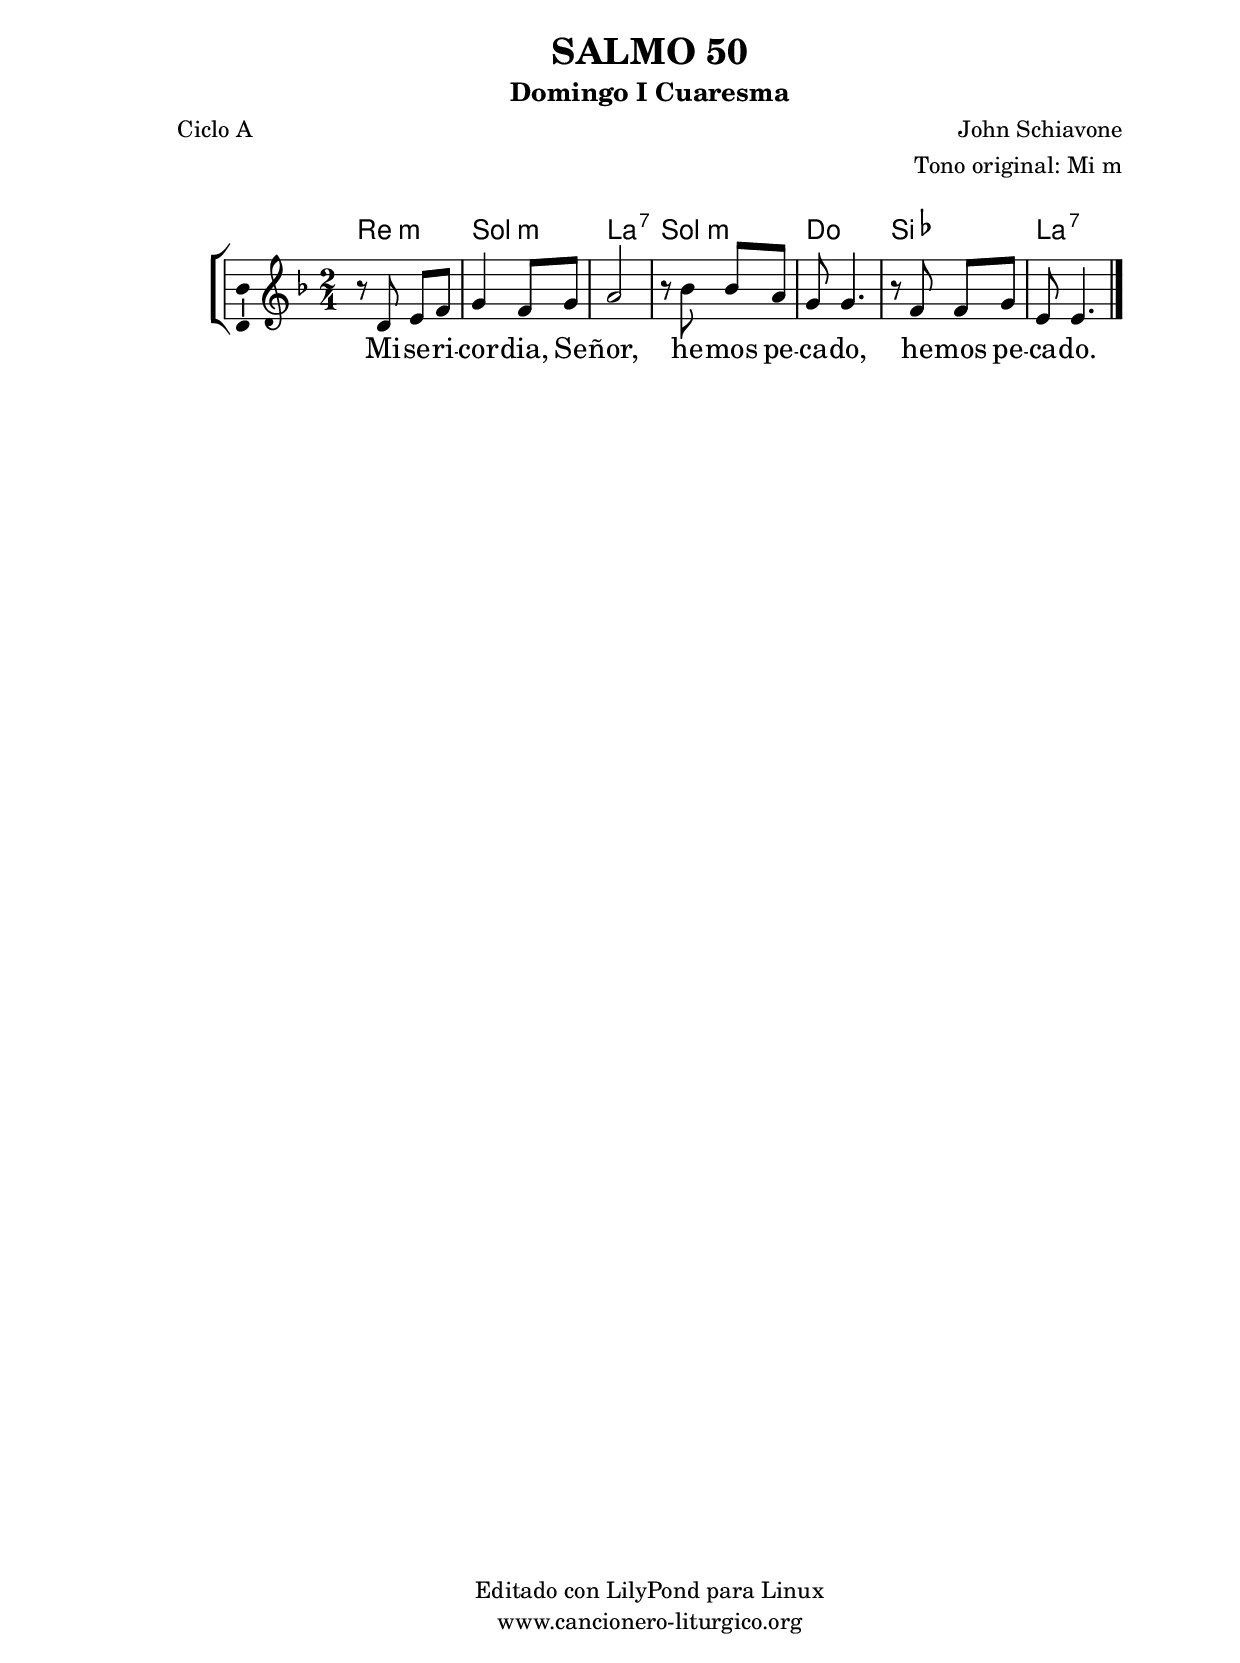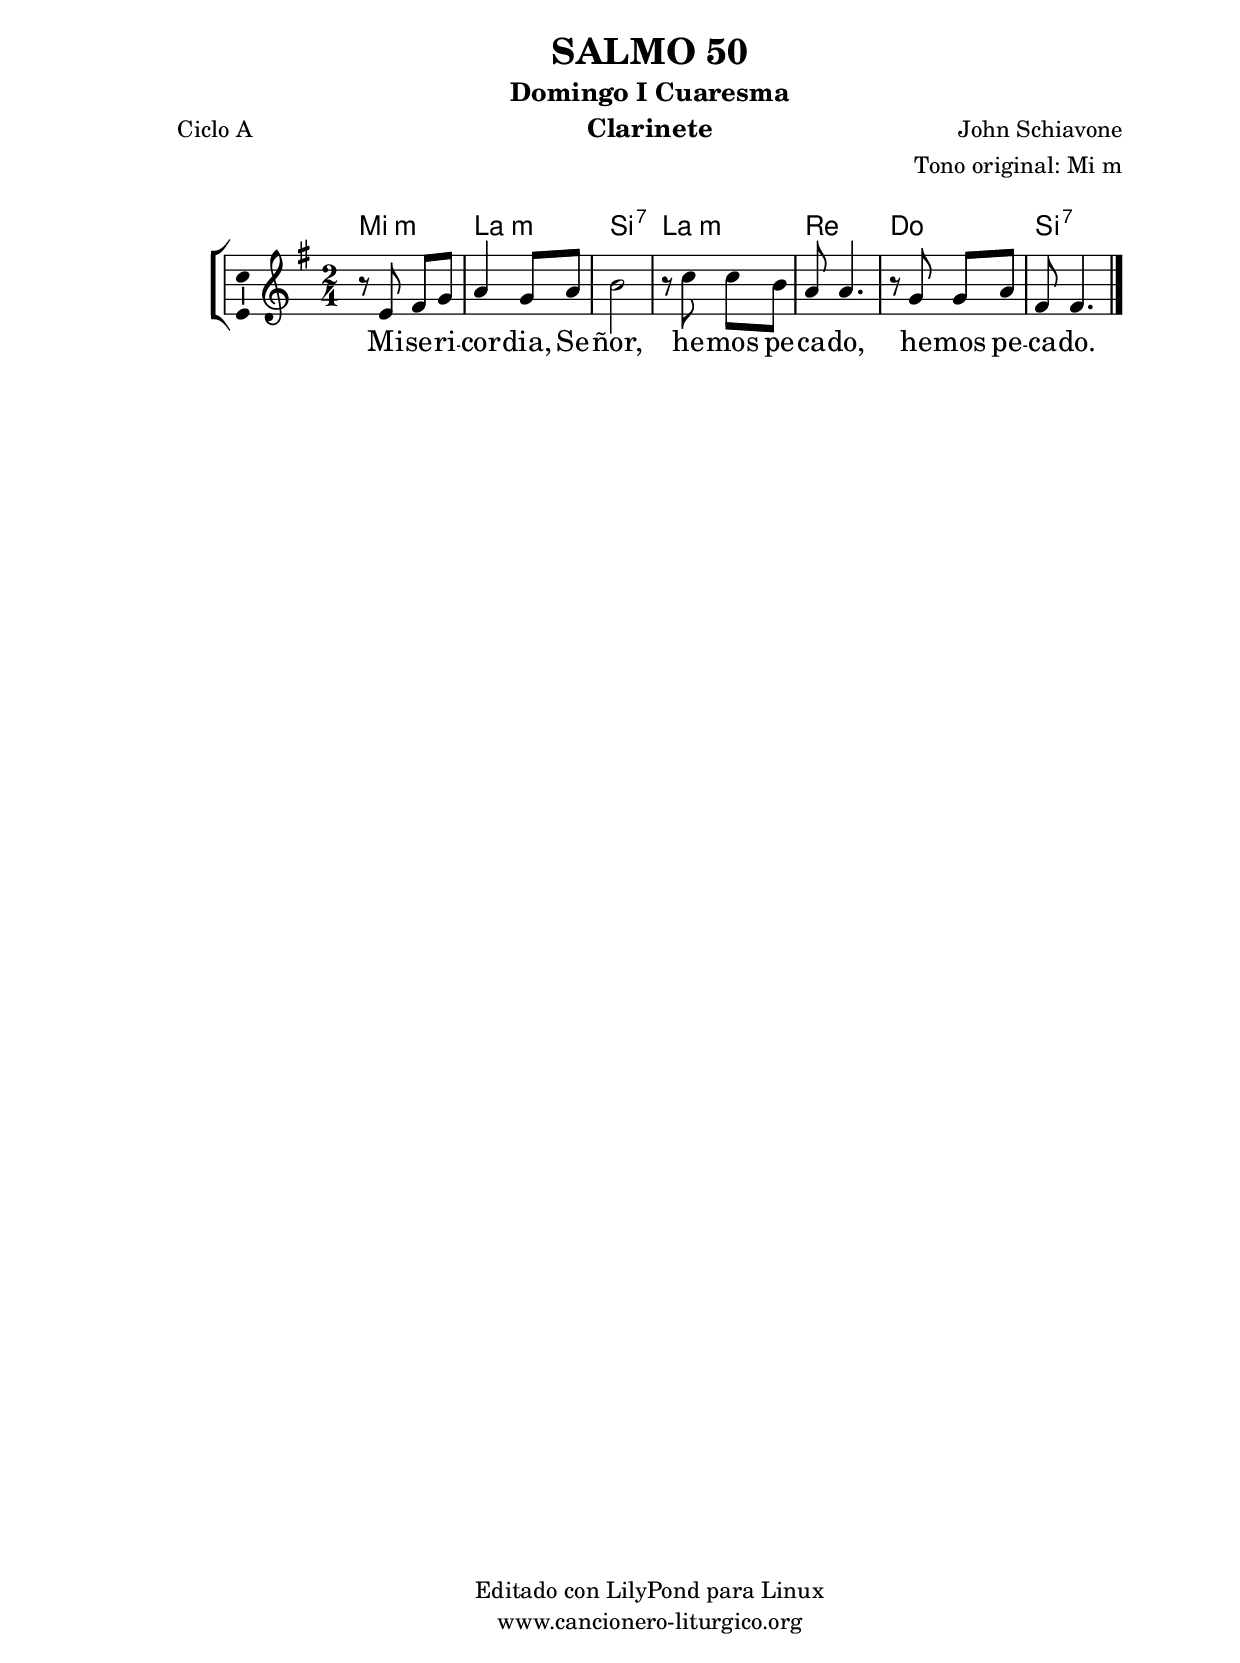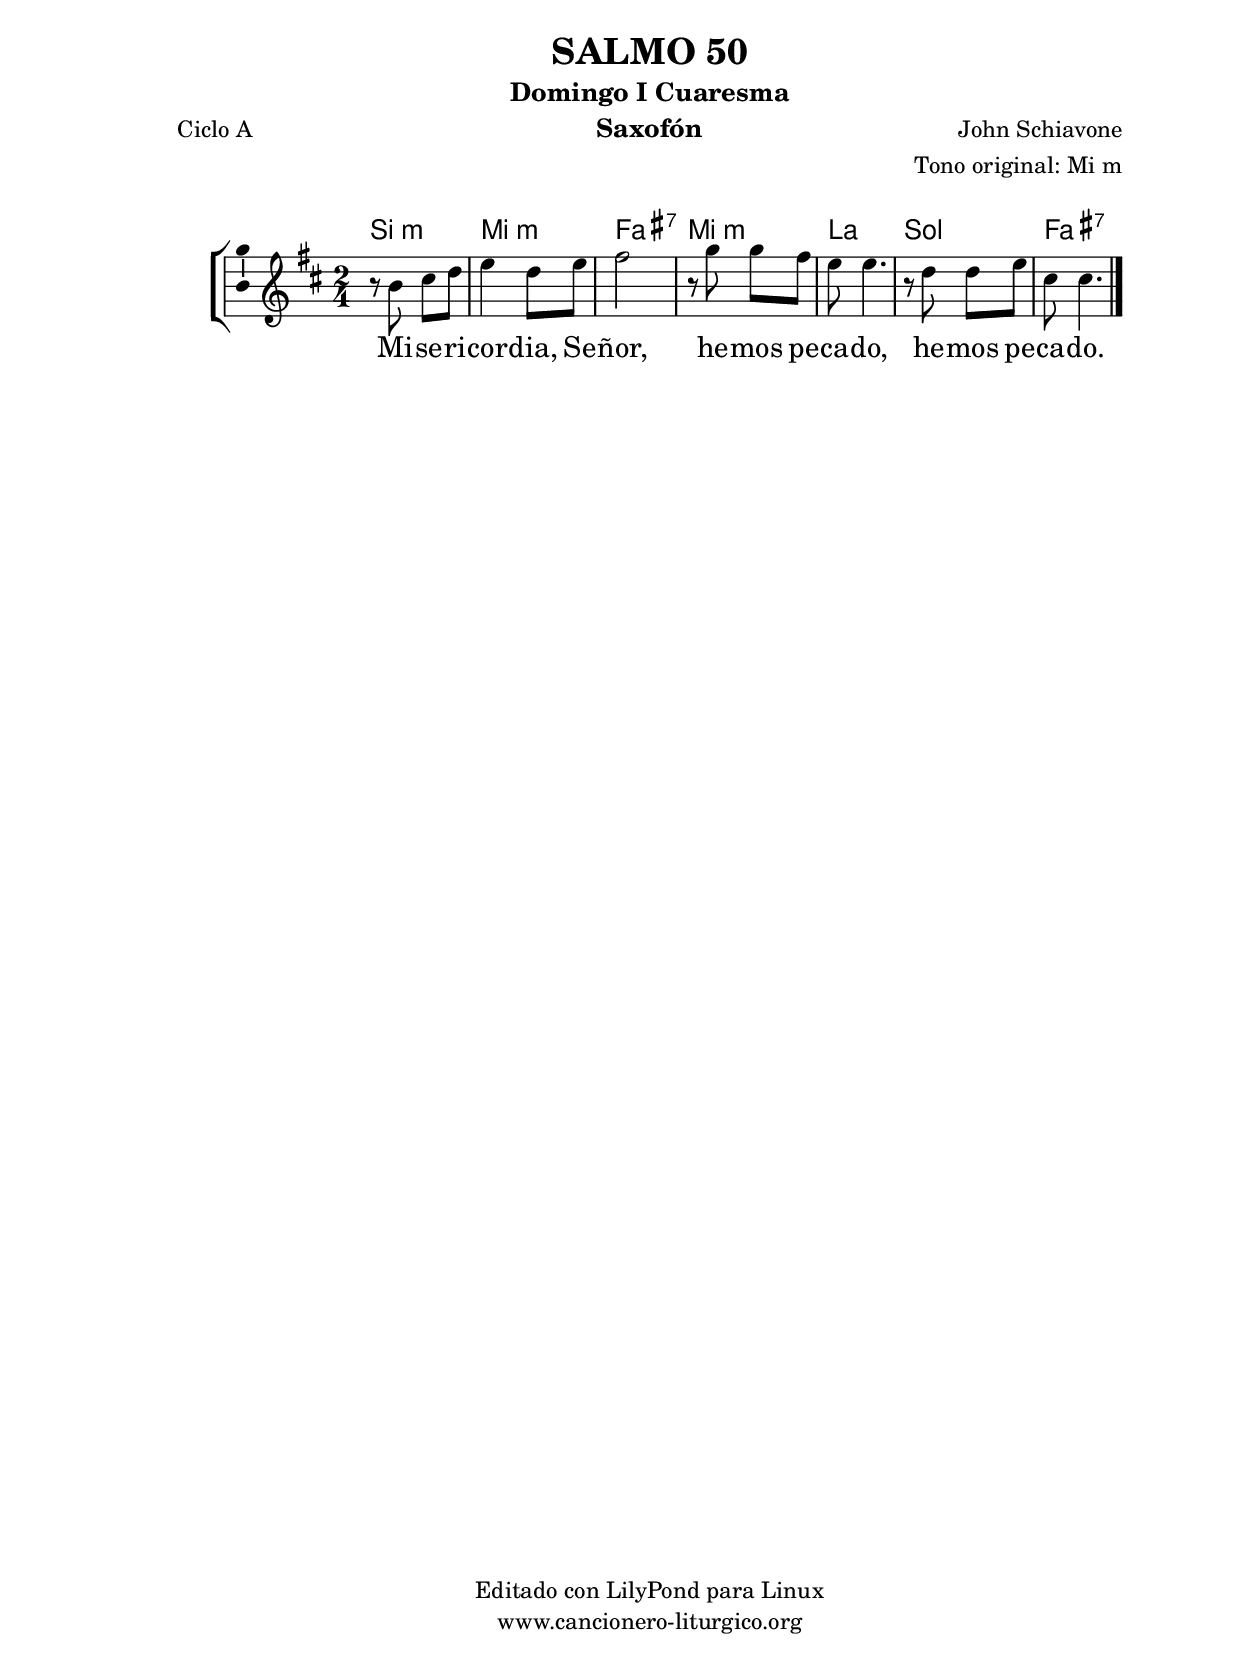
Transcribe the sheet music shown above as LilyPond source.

%
%para convertir .midi en .wav:
%timidity filename.midi -Ow -o finename.wav
%
%
%Para convertir de .wav a .mp3:
%lame -h -m j filename.wav
%
%
%para escuchar el midi:
%timidity nombrefichero.midi
%


%versión de lilypond para la que se ha escrito esta partitura:
\version "2.16.0"

	%Tamaño papel
	#(set-default-paper-size "a4")
	%Tamaño partitura
	#(set-global-staff-size 20)
	%No responde al pulsar sobre una nota
	#(ly:set-option 'point-and-click #f)

%parámetros del encabezamiento:
\header {
	title = "SALMO 50"
	subtitle = "Domingo I Cuaresma"
	composer = "John Schiavone"
	poet = "Ciclo A"
	meter = ""
	arranger = "Tono original: Mi m"
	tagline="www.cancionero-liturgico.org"
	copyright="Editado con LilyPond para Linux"
	}

%parámetros asociados al papel:
\paper  {
	oddHeaderMarkup = \markup {\fill-line { \on-the-fly #not-first-page \fromproperty #'header:title \on-the-fly #not-first-page \fromproperty #'header:composer }}
	evenHeaderMarkup = \markup {\fill-line { \fromproperty #'header:composer \fromproperty #'header:title }}
	#(set-paper-size "a4")
	print-page-number = ##f
	first-page-number = 1
	print-first-page-number = ##f
%	head-separation = 3.0 \cm
	top-margin = 2.0 \cm
	bottom-margin = 0.5\cm
%%%	bottom-margin = -1.0\cm
	left-margin = 3.0 \cm
	line-width = 16.0 \cm 
	indent = 8\mm
	interscoreline = 2.\mm
	between-system-space = 15\mm
%	para que las partituras no llenen la hoja:
	ragged-bottom = ##t
%	idem para la última hoja:
	ragged-last-bottom = ##f
%	para que las partituras llenen el ancho del papel:
	ragged-last = ##f
	after-title-space = 2.5 \cm
%page-count=1
system-count=1

	%Flexible Vertical Spacing
%	markup-markup-spacing =
%	#'((basic-distance . 15) (minimum-distance . 15) (padding . 3))
	markup-system-spacing =
	#'((basic-distance . 15) (minimum-distance . 15) (padding . 3))
	system-system-spacing =
	#'((basic-distance . 15) (minimum-distance . 15) (padding . 3))
	score-system-spacing =
	#'((basic-distance . 15) (minimum-distance . 15) (padding . 5))
%	top-system-spacing = % header
%	#'((basic-distance . 8) (minimum-distance . 0) (padding . 3))
%	top-markup-spacing =
%	#'((basic-distance . 20) (minimum-distance . 20) (padding . 3))
	last-bottom-spacing = % footer
	#'((basic-distance . 5) (minimum-distance . 5) (padding . 3))
%	score-markup-spacing =
%	#'((basic-distance . 16) (minimum-distance . 13) (padding . 3))

	}


%parámetros que afectan a toda la partitura:
global =  {
	%clave de sol (G):
	\clef G
	%armadura:
	\transpose e d
	\key e \minor
	\tempo 4=100
	\set Score.tempoHideNote = ##t
	}


acordes = {
	\italianChords
	\chordmode {
	\transpose e d
{

e2:m a:m b:7 a:m d c b:7

	}
	}
}

melodia = 
	\transpose e d
{
	\relative c'{
	\time 2/4

r8 e8 fis g
a4 g8 a
b2
r8 c8 c b
a8 a4.
r8 g8 g a
fis8 fis4.

	\bar "|."
	}
	}


texto = \lyricmode {
Mi -- se -- ri -- cor -- dia, Se -- ñor,
he -- mos pe -- ca -- do,
he -- mos pe -- ca -- do.
	}


acordesStaff = \context ChordNames = acordesStaff <<
	\set chordChanges = ##t
	\acordes
	>>


vozStaff = \context Voice = vozStaff
\with {\consists "Ambitus_engraver"}
<<
%	\set Staff.instrumentName = ""
%	\set Staff.shortInstrumentName = ""
%	\set Staff.midiInstrument = #"clarinet"
%	\set Staff.midiInstrument = #"cello"
%	\set Staff.midiInstrument = #"flute"
	\set Staff.midiInstrument = #"electric guitar (jazz)"
%	\set Staff.midiInstrument = #"english horn"
%	\set Staff.midiInstrument = #"violin"
%	\set Staff.midiInstrument = #"glockenspiel"
	\set Staff.midiMinimumVolume = #0.7
	\set Staff.midiMaximumVolume = #0.9
	\global
	\melodia
	>>


textoStaff = \context Lyrics = textoStaff <<
	\lyricsto vozStaff \texto
	>>

\book {
	\score {
		\context ChoirStaff {
			\override StaffGroup.SystemStartBracket #'collapse-height = #1
			\override Score.SystemStartBar #'collapse-height = #1
			<<
			\acordesStaff
			\vozStaff
			\textoStaff
			>>
			}
		\layout {
	    		\context {
				\Lyrics
				\override LyricText #'font-size = #2
				}
	   		 \context {
				\Score
				%fontSize = #3
				\override StaffSymbol #'staff-space = #(magstep +3)
				%\override Beam #'thickness = #0.55
				%\override SpacingSpanner #'spacing-increment = #1.0
				%\override Slur #'height-limit = #1.5
				}
			}
		}
	\score {
		\unfoldRepeats
		\context ChoirStaff {
			<<
			\acordesStaff
			\vozStaff
			>>
			}
		\midi {
	  		\context {
	  			\Score
				tempoWholesPerMinute = #(ly:make-moment 70 4)
				}
			}
		}
	}

%Partitura para clarinete
#(define output-suffix "C")
\book {
	\header{
		instrument = "Clarinete"
		}
	\score {
		\context ChoirStaff {
			\override StaffGroup.SystemStartBracket #'collapse-height = #1
			\override Score.SystemStartBar #'collapse-height = #1
\transpose c d
			<<
			\acordesStaff
			\vozStaff
			\textoStaff
			>>
			}
		\layout {
	    		\context {
				\Lyrics
				\override LyricText #'font-size = #2
				}
	   		 \context {
				\Score
				%fontSize = #3
				\override StaffSymbol #'staff-space = #(magstep +3)
				%\override Beam #'thickness = #0.55
				%\override SpacingSpanner #'spacing-increment = #1.0
				%\override Slur #'height-limit = #1.5
				}
			}
		}
	}

%Partitura para saxofón
#(define output-suffix "S")
\book {
	\header{
		instrument = "Saxofón"
		}
	\score {
		\context ChoirStaff {
			\override StaffGroup.SystemStartBracket #'collapse-height = #1
			\override Score.SystemStartBar #'collapse-height = #1
\transpose c a
			<<
			\acordesStaff
			\vozStaff
			\textoStaff
			>>
			}
		\layout {
	    		\context {
				\Lyrics
				\override LyricText #'font-size = #2
				}
	   		 \context {
				\Score
				%fontSize = #3
				\override StaffSymbol #'staff-space = #(magstep +3)
				%\override Beam #'thickness = #0.55
				%\override SpacingSpanner #'spacing-increment = #1.0
				%\override Slur #'height-limit = #1.5
				}
			}
		}
	}

